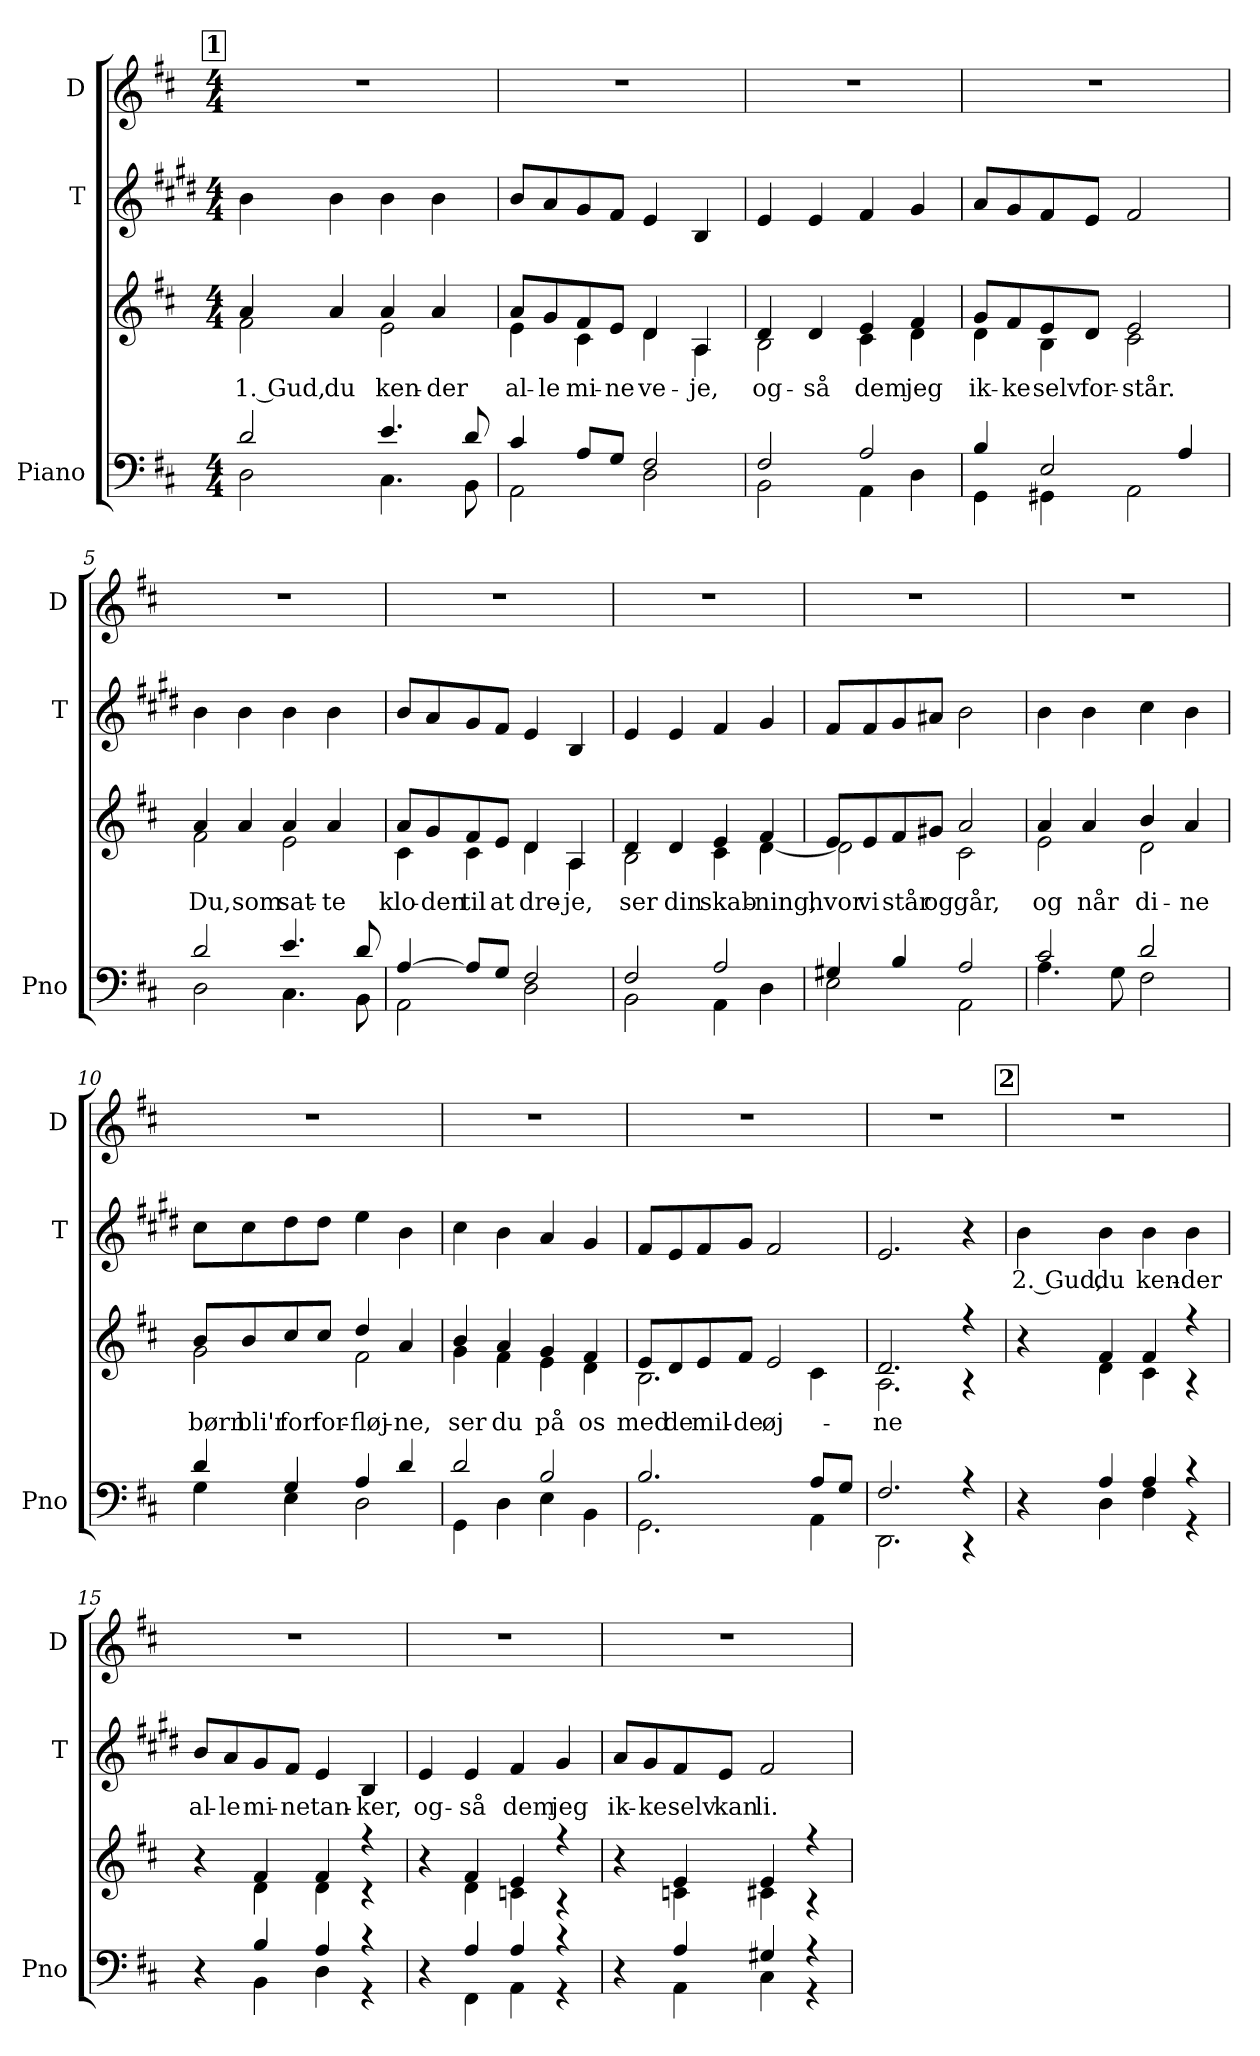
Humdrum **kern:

**kern	**kern	**text	**kern	**text	**kern
*part3	*part3	*part3	*part2	*part2	*part1
*staff4	*staff3	*staff3	*staff2	*staff2	*staff1
*I"Piano	*	*	*I"T	*	*I"D
*I'Pno	*	*	*I'T	*	*I'D
*clefF4	*clefG2	*	*clefG2	*	*clefG2
*	*	*	*ITrd1c2	*	*
*k[f#c#]	*k[f#c#]	*	*k[f#c#]	*	*k[f#c#]
*M4/4	*M4/4	*	*M4/4	*	*M4/4
!!LO:REH:place=s1:a:B:cj:fs=14:t=1
=1	=1	=1	=1	=1	=1
*^	*	*	*	*	*
!	!	!	!LO:LY:b	!	!	!
*	*	*^	*	*	*	*
2d/	2D\	4a/	2f#\	1. Gud,	4a\	.	1r
!	!	!	!	!LO:LY:b	!	!	!
.	.	4a/	.	du	4a\	.	.
!	!	!	!	!LO:LY:b	!	!	!
4.e/	4.C#\	4a/	2e\	ken-	4a\	.	.
!	!	!	!	!LO:LY:b	!	!	!
.	.	4a/	.	-der	4a\	.	.
8d/	8BB\	.	.	.	.	.	.
=2	=2	=2	=2	=2	=2	=2	=2
!	!	!	!	!LO:LY:b	!	!	!
4c#/	2AA\	8a/L	4e\	al-	8a/L	.	1r
!	!	!	!	!LO:LY:b	!	!	!
.	.	8g/	.	-le	8g/	.	.
!	!	!	!	!LO:LY:b	!	!	!
8A/L	.	8f#/	4c#\	mi-	8f#/	.	.
!	!	!	!	!LO:LY:b	!	!	!
8G/J	.	8e/J	.	-ne	8e/J	.	.
!	!	!	!	!LO:LY:b	!	!	!
2F#/	2D\	4d/	4d\	ve-	4d/	.	.
!	!	!	!	!LO:LY:b	!	!	!
.	.	4A/	4A\	-je,	4A/	.	.
=3	=3	=3	=3	=3	=3	=3	=3
!	!	!	!	!LO:LY:b	!	!	!
2F#/	2BB\	4d/	2B\	og-	4d/	.	1r
!	!	!	!	!LO:LY:b	!	!	!
.	.	4d/	.	-så	4d/	.	.
!	!	!	!	!LO:LY:b	!	!	!
2A/	4AA\	4e/	4c#\	dem	4e/	.	.
!	!	!	!	!LO:LY:b	!	!	!
.	4D\	4f#/	4d\	jeg	4f#/	.	.
=4	=4	=4	=4	=4	=4	=4	=4
!	!	!	!	!LO:LY:b	!	!	!
4B/	4GG\	8g/L	4d\	ik-	8g/L	.	1r
!	!	!	!	!LO:LY:b	!	!	!
.	.	8f#/	.	-ke	8f#/	.	.
!	!	!	!	!LO:LY:b	!	!	!
2E/	4GG#X\	8e/	4B\	selv	8e/	.	.
!	!	!	!	!LO:LY:b	!	!	!
.	.	8d/J	.	for-	8d/J	.	.
!	!	!	!	!LO:LY:b	!	!	!
.	2AA\	2e/	2c#\	-står.	2e/	.	.
4A/	.	.	.	.	.	.	.
=5	=5	=5	=5	=5	=5	=5	=5
!	!	!	!	!LO:LY:b	!	!	!
2d/	2D\	4a/	2f#\	Du,	4a\	.	1r
!	!	!	!	!LO:LY:b	!	!	!
.	.	4a/	.	som	4a\	.	.
!	!	!	!	!LO:LY:b	!	!	!
4.e/	4.C#\	4a/	2e\	sat-	4a\	.	.
!	!	!	!	!LO:LY:b	!	!	!
.	.	4a/	.	-te	4a\	.	.
8d/	8BB\	.	.	.	.	.	.
!!LO:LB:g=z
=6	=6	=6	=6	=6	=6	=6	=6
!	!	!	!	!LO:LY:b	!	!	!
[4A/	2AA\	8a/L	4c#\	klo-	8a/L	.	1r
!	!	!	!	!LO:LY:b	!	!	!
.	.	8g/	.	-den	8g/	.	.
!	!	!	!	!LO:LY:b	!	!	!
8A/L]	.	8f#/	4c#\	til	8f#/	.	.
!	!	!	!	!LO:LY:b	!	!	!
8G/J	.	8e/J	.	at	8e/J	.	.
!	!	!	!	!LO:LY:b	!	!	!
2F#/	2D\	4d/	4d\	dre-	4d/	.	.
!	!	!	!	!LO:LY:b	!	!	!
.	.	4A/	4A\	-je,	4A/	.	.
=7	=7	=7	=7	=7	=7	=7	=7
!	!	!	!	!LO:LY:b	!	!	!
2F#/	2BB\	4d/	2B\	ser	4d/	.	1r
!	!	!	!	!LO:LY:b	!	!	!
.	.	4d/	.	din	4d/	.	.
!	!	!	!	!LO:LY:b	!	!	!
2A/	4AA\	4e/	4c#\	skab-	4e/	.	.
!	!	!	!	!LO:LY:b	!	!	!
.	4D\	4f#/	[4d\	-ning,	4f#/	.	.
=8	=8	=8	=8	=8	=8	=8	=8
!	!	!	!	!LO:LY:b	!	!	!
4G#X/	2E\	8e/L	2d\]	hvor	8e/L	.	1r
!	!	!	!	!LO:LY:b	!	!	!
.	.	8e/	.	vi	8e/	.	.
!	!	!	!	!LO:LY:b	!	!	!
4B/	.	8f#/	.	står	8f#/	.	.
!	!	!	!	!LO:LY:b	!	!	!
.	.	8g#X/J	.	og	8g#X/J	.	.
!	!	!	!	!LO:LY:b	!	!	!
2A/	2AA\	2a/	2c#\	går,	2a\	.	.
=9	=9	=9	=9	=9	=9	=9	=9
!	!	!	!	!LO:LY:b	!	!	!
2c#/	4.A\	4a/	2e\	og	4a\	.	1r
!	!	!	!	!LO:LY:b	!	!	!
.	.	4a/	.	når	4a\	.	.
.	8G\	.	.	.	.	.	.
!	!	!	!	!LO:LY:b	!	!	!
2d/	2F#\	4b/	2d\	di-	4b\	.	.
!	!	!	!	!LO:LY:b	!	!	!
.	.	4a/	.	-ne	4a\	.	.
=10	=10	=10	=10	=10	=10	=10	=10
!	!	!	!	!LO:LY:b	!	!	!
4d/	4G\	8b/L	2g\	børn	8b\L	.	1r
!	!	!	!	!LO:LY:b	!	!	!
.	.	8b/	.	bli'r	8b\	.	.
!	!	!	!	!LO:LY:b	!	!	!
4G/	4E\	8cc#/	.	for	8cc#\	.	.
!	!	!	!	!LO:LY:b	!	!	!
.	.	8cc#/J	.	for-	8cc#\J	.	.
!	!	!	!	!LO:LY:b	!	!	!
4A/	2D\	4dd/	2f#\	-fløj-	4dd\	.	.
!	!	!	!	!LO:LY:b	!	!	!
4d/	.	4a/	.	-ne,	4a\	.	.
!!LO:LB:g=z
=11	=11	=11	=11	=11	=11	=11	=11
!	!	!	!	!LO:LY:b	!	!	!
2d/	4GG\	4b/	4g\	ser	4b\	.	1r
!	!	!	!	!LO:LY:b	!	!	!
.	4D\	4a/	4f#\	du	4a\	.	.
!	!	!	!	!LO:LY:b	!	!	!
2B/	4E\	4g/	4e\	på	4g/	.	.
!	!	!	!	!LO:LY:b	!	!	!
.	4BB\	4f#/	4d\	os	4f#/	.	.
=12	=12	=12	=12	=12	=12	=12	=12
!	!	!	!	!LO:LY:b	!	!	!
2.B/	2.GG\	8e/L	2.B\	med	8e/L	.	1r
!	!	!	!	!LO:LY:b	!	!	!
.	.	8d/	.	de	8d/	.	.
!	!	!	!	!LO:LY:b	!	!	!
.	.	8e/	.	mil-	8e/	.	.
!	!	!	!	!LO:LY:b	!	!	!
.	.	8f#/J	.	-de	8f#/J	.	.
!	!	!	!	!LO:LY:b	!	!	!
.	.	2e/	.	øj-	2e/	.	.
8A/L	4AA\	.	4c#\	.	.	.	.
8G/J	.	.	.	.	.	.	.
=13	=13	=13	=13	=13	=13	=13	=13
!	!	!	!	!LO:LY:b	!	!	!
2.F#/	2.DD\	2.d/	2.A\	-ne	2.d/	.	1r
4r	4r	4r	4r	.	4r	.	.
!!LO:PB:g=z
!!LO:REH:place=s1:a:B:cj:fs=14:t=2
=14	=14	=14	=14	=14	=14	=14	=14
!	!	!	!	!	!	!LO:LY:b	!
4r	4ryy	4r	4ryy	.	4a\	2. Gud,	1r
!	!	!	!	!	!	!LO:LY:b	!
4A/	4D\	4f#/	4d\	.	4a\	du	.
!	!	!	!	!	!	!LO:LY:b	!
4A/	4F#\	4f#/	4c#\	.	4a\	ken-	.
!	!	!	!	!	!	!LO:LY:b	!
4r	4r	4r	4r	.	4a\	-der	.
=15	=15	=15	=15	=15	=15	=15	=15
!	!	!	!	!	!	!LO:LY:b	!
4r	4ryy	4r	4ryy	.	8a/L	al-	1r
!	!	!	!	!	!	!LO:LY:b	!
.	.	.	.	.	8g/	-le	.
!	!	!	!	!	!	!LO:LY:b	!
4B/	4BB\	4f#/	4d\	.	8f#/	mi-	.
!	!	!	!	!	!	!LO:LY:b	!
.	.	.	.	.	8e/J	-ne	.
!	!	!	!	!	!	!LO:LY:b	!
4A/	4D\	4f#/	4d\	.	4d/	tan-	.
!	!	!	!	!	!	!LO:LY:b	!
4r	4r	4r	4r	.	4A/	-ker,	.
=16	=16	=16	=16	=16	=16	=16	=16
!	!	!	!	!	!	!LO:LY:b	!
4r	4ryy	4r	4ryy	.	4d/	og-	1r
!	!	!	!	!	!	!LO:LY:b	!
4A/	4FF#\	4f#/	4d\	.	4d/	-så	.
!	!	!	!	!	!	!LO:LY:b	!
4A/	4AA\	4e/	4cn\	.	4e/	dem	.
!	!	!	!	!	!	!LO:LY:b	!
4r	4r	4r	4r	.	4f#/	jeg	.
=17	=17	=17	=17	=17	=17	=17	=17
!	!	!	!	!	!	!LO:LY:b	!
4r	4ryy	4r	4ryy	.	8g/L	ik-	1r
!	!	!	!	!	!	!LO:LY:b	!
.	.	.	.	.	8f#/	-ke	.
!	!	!	!	!	!	!LO:LY:b	!
4A/	4AA\	4e/	4cn\	.	8e/	selv	.
!	!	!	!	!	!	!LO:LY:b	!
.	.	.	.	.	8d/J	kan	.
!	!	!	!	!	!	!LO:LY:b	!
4G#X/	4C#\	4e/	4c#X\	.	2e/	li.	.
4r	4r	4r	4r	.	.	.	.
*v	*v	*	*	*	*	*	*
*	*v	*v	*	*	*	*
=	=	=	=	=	=
*-	*-	*-	*-	*-	*-
